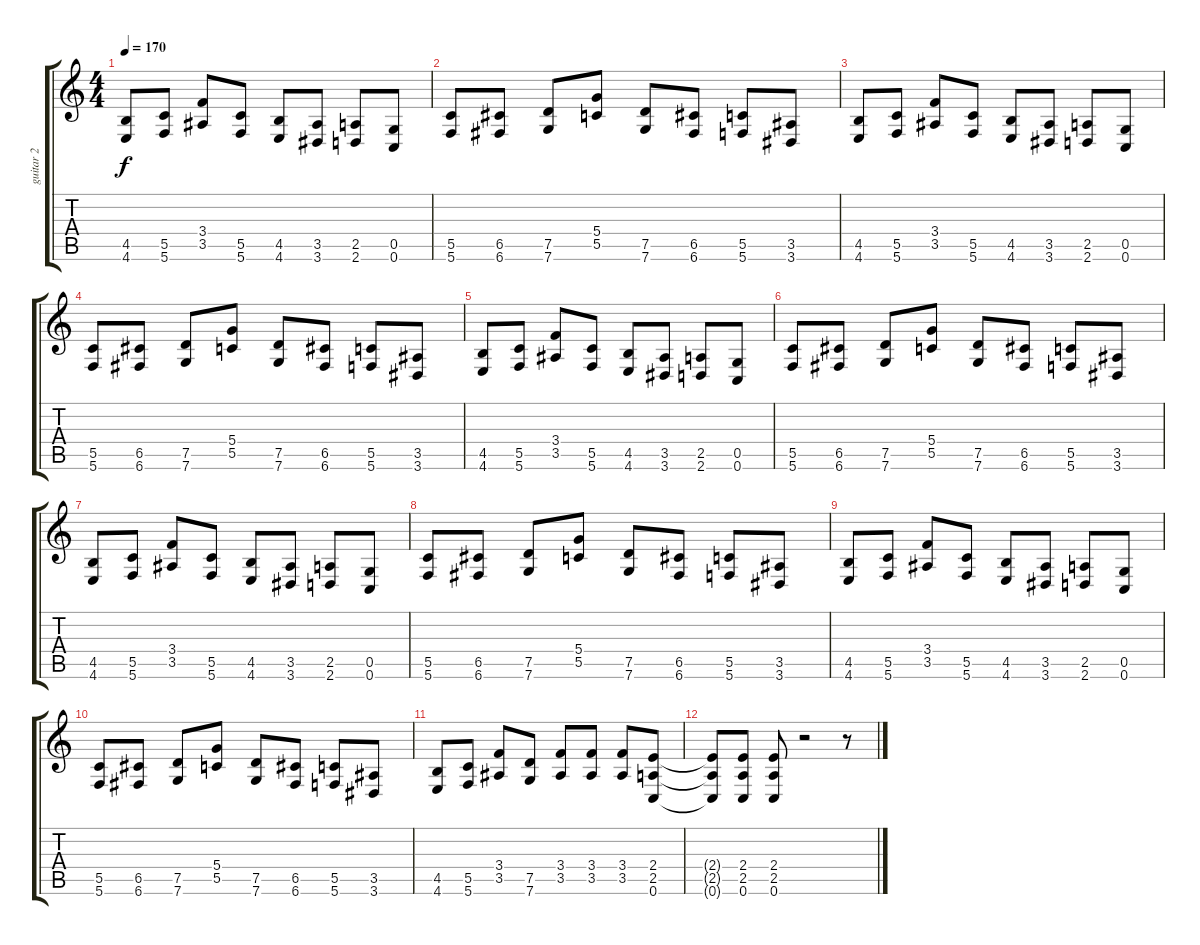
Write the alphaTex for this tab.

\track ("guitar 2" "guitar 2") {instrument overdrivenguitar}
\staff {score tabs}
\tuning (E4 B3 A3 D3 G2 C2) {hide}
\ts (4 4)
\tempo 170
\clef g2
\ks c
(4.5 4.6).8{dy f} (5.5 5.6).8 (3.4 3.5).8 (5.5 5.6).8 (4.5 4.6).8 (3.5 3.6).8 (2.5 2.6).8 (0.5 0.6).8 |
(5.5 5.6).8 (6.5 6.6).8 (7.5 7.6).8 (5.4 5.5).8 (7.5 7.6).8 (6.5 6.6).8 (5.5 5.6).8 (3.5 3.6).8 |
(4.5 4.6).8 (5.5 5.6).8 (3.4 3.5).8 (5.5 5.6).8 (4.5 4.6).8 (3.5 3.6).8 (2.5 2.6).8 (0.5 0.6).8 |
(5.5 5.6).8 (6.5 6.6).8 (7.5 7.6).8 (5.4 5.5).8 (7.5 7.6).8 (6.5 6.6).8 (5.5 5.6).8 (3.5 3.6).8 |
(4.5 4.6).8 (5.5 5.6).8 (3.4 3.5).8 (5.5 5.6).8 (4.5 4.6).8 (3.5 3.6).8 (2.5 2.6).8 (0.5 0.6).8 |
(5.5 5.6).8 (6.5 6.6).8 (7.5 7.6).8 (5.4 5.5).8 (7.5 7.6).8 (6.5 6.6).8 (5.5 5.6).8 (3.5 3.6).8 |
(4.5 4.6).8 (5.5 5.6).8 (3.4 3.5).8 (5.5 5.6).8 (4.5 4.6).8 (3.5 3.6).8 (2.5 2.6).8 (0.5 0.6).8 |
(5.5 5.6).8 (6.5 6.6).8 (7.5 7.6).8 (5.4 5.5).8 (7.5 7.6).8 (6.5 6.6).8 (5.5 5.6).8 (3.5 3.6).8 |
(4.5 4.6).8 (5.5 5.6).8 (3.4 3.5).8 (5.5 5.6).8 (4.5 4.6).8 (3.5 3.6).8 (2.5 2.6).8 (0.5 0.6).8 |
(5.5 5.6).8 (6.5 6.6).8 (7.5 7.6).8 (5.4 5.5).8 (7.5 7.6).8 (6.5 6.6).8 (5.5 5.6).8 (3.5 3.6).8 |
(4.5 4.6).8 (5.5 5.6).8 (3.4 3.5).8 (7.5 7.6).8 (3.4 3.5).8 (3.4 3.5).8 (3.4 3.5).8 (2.4 2.5 0.6).8 |
(2.4{t} 2.5{t} 0.6{t}).8 (2.4 2.5 0.6).8 (2.4 2.5 0.6).8 r.2 r.8
